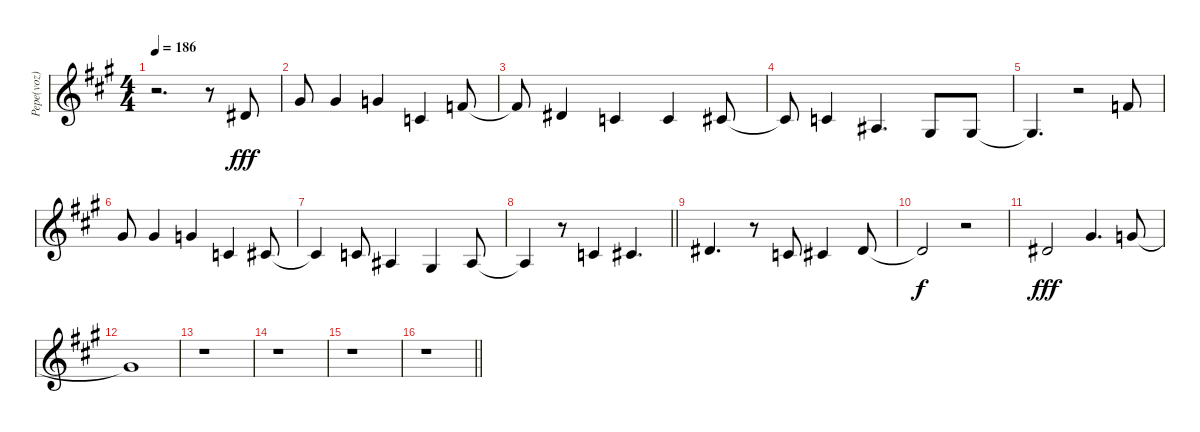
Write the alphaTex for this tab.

\track ("Pepe(voz)" "Pepe(voz)") {instrument tenorsax}
\staff {score}
\tuning (Eb4 Bb3 Gb3 Db3 Ab2 Eb2) {hide}
\ts (4 4)
\tempo 186
\clef g2
\ks a
r.2{d dy fff} r.8 5.2.8 |
5.1.8 5.1.4 4.1.4 2.2.4 7.2.8 |
7.2{t}.8 5.2.4 6.3.4 6.3.4 3.2.8 |
3.2{t}.8 2.2.4 4.3.4{d} 2.3.8 2.3.8 |
2.3{t}.4{d} r.2 7.2.8 |
5.1.8 5.1.4 4.1.4 2.2.4 3.2.8 |
3.2{t}.4 6.3.8 4.3.4 2.3.4 4.3.8 |
\barLineRight lightlight
4.3{t}.4 r.8 6.3.4 7.3.4{d} |
9.3.4{d} r.8 6.3.8 7.3.4 9.3.8 |
9.3{t}.2{dy f} r.2 |
5.2.2{dy fff} 5.1.4{d} 4.1.8 |
4.1{t}.1 |
r.1 |
r.1 |
r.1 |
\barLineRight lightlight
r.1
